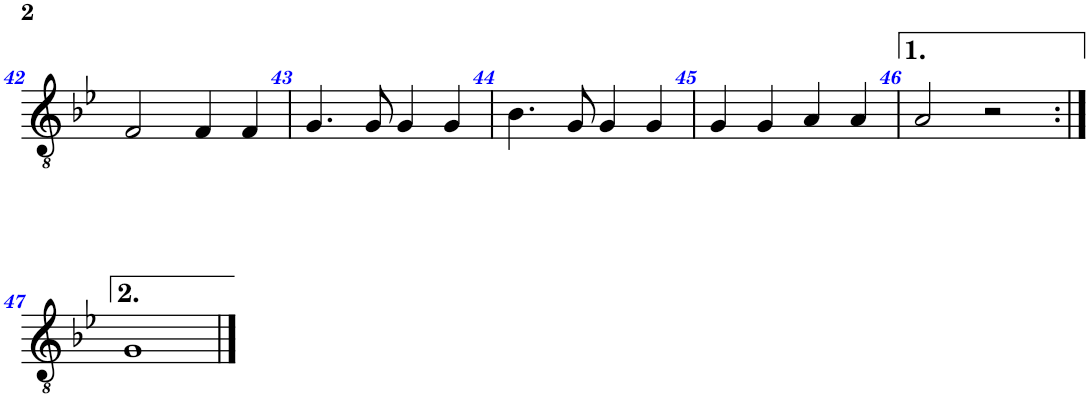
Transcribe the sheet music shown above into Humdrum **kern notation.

**kern
*part1
*staff1
*I"Chitarra elettrica
!!LO:PB:g=z
*clefGv2
*k[b-e-]
*M4/4
=42
2F/
4F/
4F/
=43
4.G/
8G/
4G/
4G/
=44
4.B-\
8G/
4G/
4G/
=45
4G/
4G/
4A/
4A/
=46
2A/
2r
!!LO:LB:g=z
=47:|!
1G
==
*-
